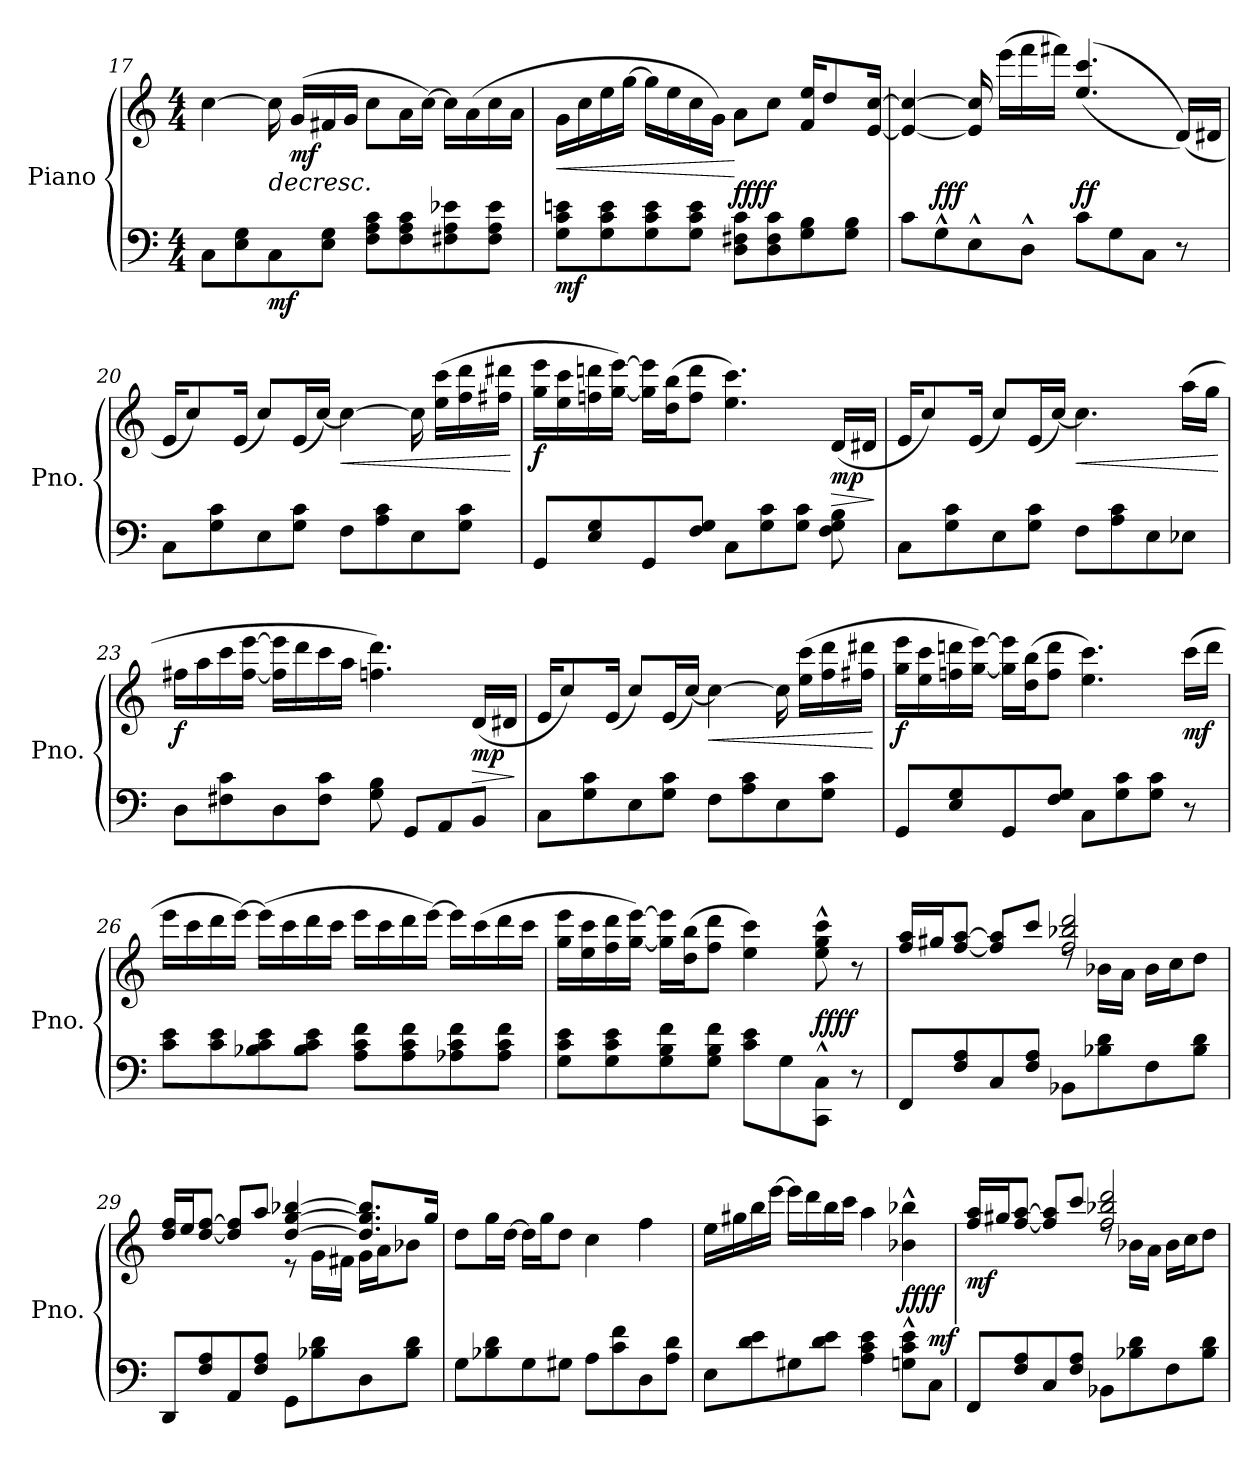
**kern	**kern	**dynam
*part1	*part1	*part1
*staff2	*staff1	*staff1/2
*I"Piano	*	*
*I'Pno.	*	*
*clefF4	*clefG2	*
*k[]	*k[]	*
*M4/4	*M4/4	*
=17	=17	=17
8C\L	[4cc\	.
8E\ 8G\	.	.
!	!	!LO:HP:b
!	!	!LO:DY:n=1:b=2
8C\	16cc\]	> mf
!	!	!LO:DY:n=2:b
.	(16g/LL	mf
8E\ 8G\J	16f#X/	.
.	16g/JJ	.
!	!	!LO:DY:n=3:b=2
!	!	!LO:DY:n=4:b
8F\ 8A\ 8c\L	8cc\L	] mp mf
8F\ 8A\ 8c\	16a\L	.
.	[16cc\JJ)	.
8F#X\ 8A\ 8e-X\	16cc\LL]	.
.	(16a\	.
8F#\ 8A\ 8e-\J	16cc\	.
.	16a\JJ	.
!!LO:LB:g=z
=18	=18	=18
!	!	!LO:HP:b
!	!	!LO:DY:n=1:b=2
8G\ 8c\ 8eni\L	16g\LL	< mf
.	16cc\	.
8G\ 8c\ 8e\	16ee\	.
.	[16gg\JJ	.
8G\ 8c\ 8e\	16gg\LL]	.
.	16ee\	.
8G\ 8c\ 8e\J	16cc\	.
.	16g\JJ)	.
!	!	!LO:DY:n=2:a=2
!	!	!LO:DY:n=3:b
8D\ 8F#X\ 8c\L	8a\L	[ ff ff
8D\ 8F#\ 8c\	8cc\J	.
8G\ 8B\	16f/ 16ee/KL	.
.	8dd/	.
8G\ 8B\J	.	.
.	[16e/ [16cc/Jk	.
=19	=19	=19
8c\L	4e/_ 4cc/_	.
!	!	!LO:DY:a=2
8G^^\	.	fff
8E^^\	16e/] 16cc/]	.
.	(16eee\LL	.
8D^^\J	16fff\	.
.	16fff#X\JJ)	.
!	!	!LO:DY:a=2
!	!	!LO:DY:n=1:b
8c\L	((4.ee/ 4.ccc/	f f
8G\	.	.
8C\J	.	.
!	!	!LO:DY:n=2:a=2
!	!	!LO:DY:n=3:b
8r	(16d/LL))	mp mp
.	16d#X/JJ	.
=20	=20	=20
8C\L	16e/KL	.
.	8cc/)	.
8G\ 8c\	.	.
.	(16e/Jk	.
8E\	8cc/L)	.
8G\ 8c\J	(16e/L	.
.	[16cc/JJ)	.
!	!	!LO:HP:b
8F\L	4cc\_	<
8A\ 8c\	.	.
8E\	16cc\]	.
.	(16ee\ 16ccc\LL	.
8G\ 8c\J	16ff\ 16ddd\	.
.	16ff#X\ 16ddd#X\JJ	.
.	.	[
!!LO:LB:g=z
=21	=21	=21
!	!	!LO:DY:b
8GG/L	16gg\ 16eee\LL	f
.	16ee\ 16ccc\	.
8E/ 8G/	16ffni\ 16dddni\	.
.	[16gg\ [16eee\JJ)	.
8GG/	16gg\] 16eee\]LL	.
.	(16dd\ 16bb\J	.
8F/ 8G/J	8ff\ 8ddd\J	.
8C\L	4.ee\ 4.ccc\)	.
8G\ 8c\	.	.
8G\ 8c\J	.	.
!	!	!LO:HP:b
!	!	!LO:DY:n=1:b
8F\ 8G\ 8B\	(16d/LL	> mp
.	16d#X/JJ	.
.	.	]
=22	=22	=22
8C\L	16e/KL	.
.	8cc/)	.
8G\ 8c\	.	.
.	(16e/Jk	.
8E\	8cc/L)	.
8G\ 8c\J	(16e/L	.
.	[16cc/JJ)	.
!	!	!LO:HP:b
8F\L	4.cc\]	<
8A\ 8c\	.	.
8E\	.	.
8E-X\J	(16aa\LL	.
.	16gg\JJ	.
.	.	[
!!LO:LB:g=z
=23	=23	=23
!	!	!LO:DY:b
8D\L	16ff#X\LL	f
.	16aa\	.
8F#X\ 8c\	16ccc\	.
.	[16ff#\ [16eee\JJ	.
8D\	16ff#\] 16eee\]LL	.
.	16ddd\	.
8F#\ 8c\J	16ccc\	.
.	16aa\JJ	.
8G\ 8B\	4.ffni\ 4.ddd\)	.
8GG/L	.	.
8AA/	.	.
!	!	!LO:HP:b
!	!	!LO:DY:n=1:b
8BB/J	(16d/LL	> mp
.	16d#X/JJ	.
.	.	]
=24	=24	=24
8C\L	16e/KL	.
.	8cc/)	.
8G\ 8c\	.	.
.	(16e/Jk	.
8E\	8cc/L)	.
8G\ 8c\J	(16e/L	.
.	[16cc/JJ)	.
!	!	!LO:HP:b
8F\L	4cc\_	<
8A\ 8c\	.	.
8E\	16cc\]	.
.	(16ee\ 16ccc\LL	.
8G\ 8c\J	16ff\ 16ddd\	.
.	16ff#X\ 16ddd#X\JJ	.
.	.	[
!!LO:PB:g=z
=25	=25	=25
!	!	!LO:DY:b
8GG/L	16gg\ 16eee\LL	f
.	16ee\ 16ccc\	.
8E/ 8G/	16ffni\ 16dddni\	.
.	[16gg\ [16eee\JJ)	.
8GG/	16gg\] 16eee\]LL	.
.	(16dd\ 16bb\J	.
8F/ 8G/J	8ff\ 8ddd\J	.
8C\L	4.ee\ 4.ccc\)	.
8G\ 8c\	.	.
8G\ 8c\J	.	.
!	!	!LO:DY:b
8r	(16ccc\LL	mf
.	16ddd\JJ	.
=26	=26	=26
8c\ 8e\L	16eee\LL	.
.	16ccc\	.
8c\ 8e\	16ddd\	.
.	[16eee\JJ)	.
8B-X\ 8c\ 8e\	(16eee\LL]	.
.	16ccc\	.
8B-\ 8c\ 8e\J	16ddd\	.
.	16ccc\JJ	.
8A\ 8c\ 8f\L	16eee\LL	.
.	16ccc\	.
8A\ 8c\ 8f\	16ddd\	.
.	[16eee\JJ)	.
8A-X\ 8c\ 8f\	16eee\LL]	.
.	(16ccc\	.
8A-\ 8c\ 8f\J	16ddd\	.
.	16ccc\JJ	.
!!LO:LB:g=z
=27	=27	=27
8G\ 8c\ 8e\L	16gg\ 16eee\LL	.
.	16ee\ 16ccc\	.
8G\ 8c\ 8e\	16ff\ 16ddd\	.
.	[16gg\ [16eee\JJ)	.
8G\ 8B\ 8f\	16gg\] 16eee\]LL	.
.	(16dd\ 16bb\J	.
8G\ 8B\ 8f\J	8ff\ 8ddd\J	.
8c\ 8e\L	4ee\ 4ccc\)	.
8G\	.	.
!	!	!LO:DY:a=2
!	!	!LO:DY:n=1:b
8CC\^^ 8C\^^J	8ee\^^ 8gg\^^ 8ccc\^^	ff ff
8r	8r	.
=28	=28	=28
*	*^	*
!	!	!	!LO:DY:a=2
!	!	!	!LO:DY:n=1:b
8FF/L	16ff/ 16aa/LL	2ryy	mf mf
.	16gg#X/J	.	.
8F/ 8A/	[8ff/ [8aa/J	.	.
8C/	8ff/] 8aa/]L	.	.
8F/ 8A/J	8ccc/J	.	.
8BB-i\L	2ff/ 2bb-X/ 2ddd/	8rdd	.
8B-X\ 8d\	.	16b-i\LL	.
.	.	16a\JJ	.
8F\	.	16b-\LL	.
.	.	16cc\J	.
8B-\ 8d\J	.	8dd\J	.
!!LO:LB:g=z	!!
=29	=29	=29	=29
8DD/L	16dd/ 16ff/LL	2ryy	.
.	16ee/J	.	.
8F/ 8A/	[8dd/ [8ff/J	.	.
8AA/	8dd/] 8ff/]L	.	.
8F/ 8A/J	8aa/J	.	.
8GG\L	[4dd/ [4gg/ [4bb-X/	8r	.
8B-X\ 8d\	.	16g\LL	.
.	.	16f#X\JJ	.
8D\	8.dd/] 8.gg/] 8.bb-/]L	16g\LL	.
.	.	16a\J	.
8B-\ 8d\J	.	8b-X\J	.
.	16gg/Jk	.	.
*	*v	*v	*
=30	=30	=30
8G\L	8dd\L	.
8B-X\ 8d\	16gg\L	.
.	[16dd\JJ	.
8G\	16dd\LL]	.
.	16gg\J	.
8G#X\J	8dd\J	.
8A\L	4cc\	.
8c\ 8f\	.	.
8D\	4ff\	.
8A\ 8d\J	.	.
!!LO:LB:g=z
=31	=31	=31
8E\L	16ee\LL	.
.	16gg#X\	.
8d\ 8e\	16bb\	.
.	[16eee\JJ	.
8G#X\	16eee\LL]	.
.	16ddd\	.
8d\ 8e\J	16bb\	.
.	16ccc\JJ	.
4A\ 4c\ 4e\	4aa\	.
!	!	!LO:DY:a=2
!	!	!LO:DY:n=1:b
8Gni\^^ 8c\^^ 8e\^^L	4b-i\^^ 4bb-i\^^	ff ff
!	!	!LO:DY:n=2:a=2
8C\J	.	mf
=32	=32	=32
*	*^	*
!	!	!	!LO:DY:b
8FF/L	16ff/ 16aa/LL	2ryy	mf
.	16gg#X/J	.	.
8F/ 8A/	[8ff/ [8aa/J	.	.
8C/	8ff/] 8aa/]L	.	.
8F/ 8A/J	8ccc/J	.	.
8BB-i\L	2ff/ 2bb-X/ 2ddd/	8rdd	.
8B-X\ 8d\	.	16b-X\LL	.
.	.	16a\JJ	.
8F\	.	16b-\LL	.
.	.	16cc\J	.
8B-\ 8d\J	.	8dd\J	.
*	*v	*v	*
=	=	=
*-	*-	*-
